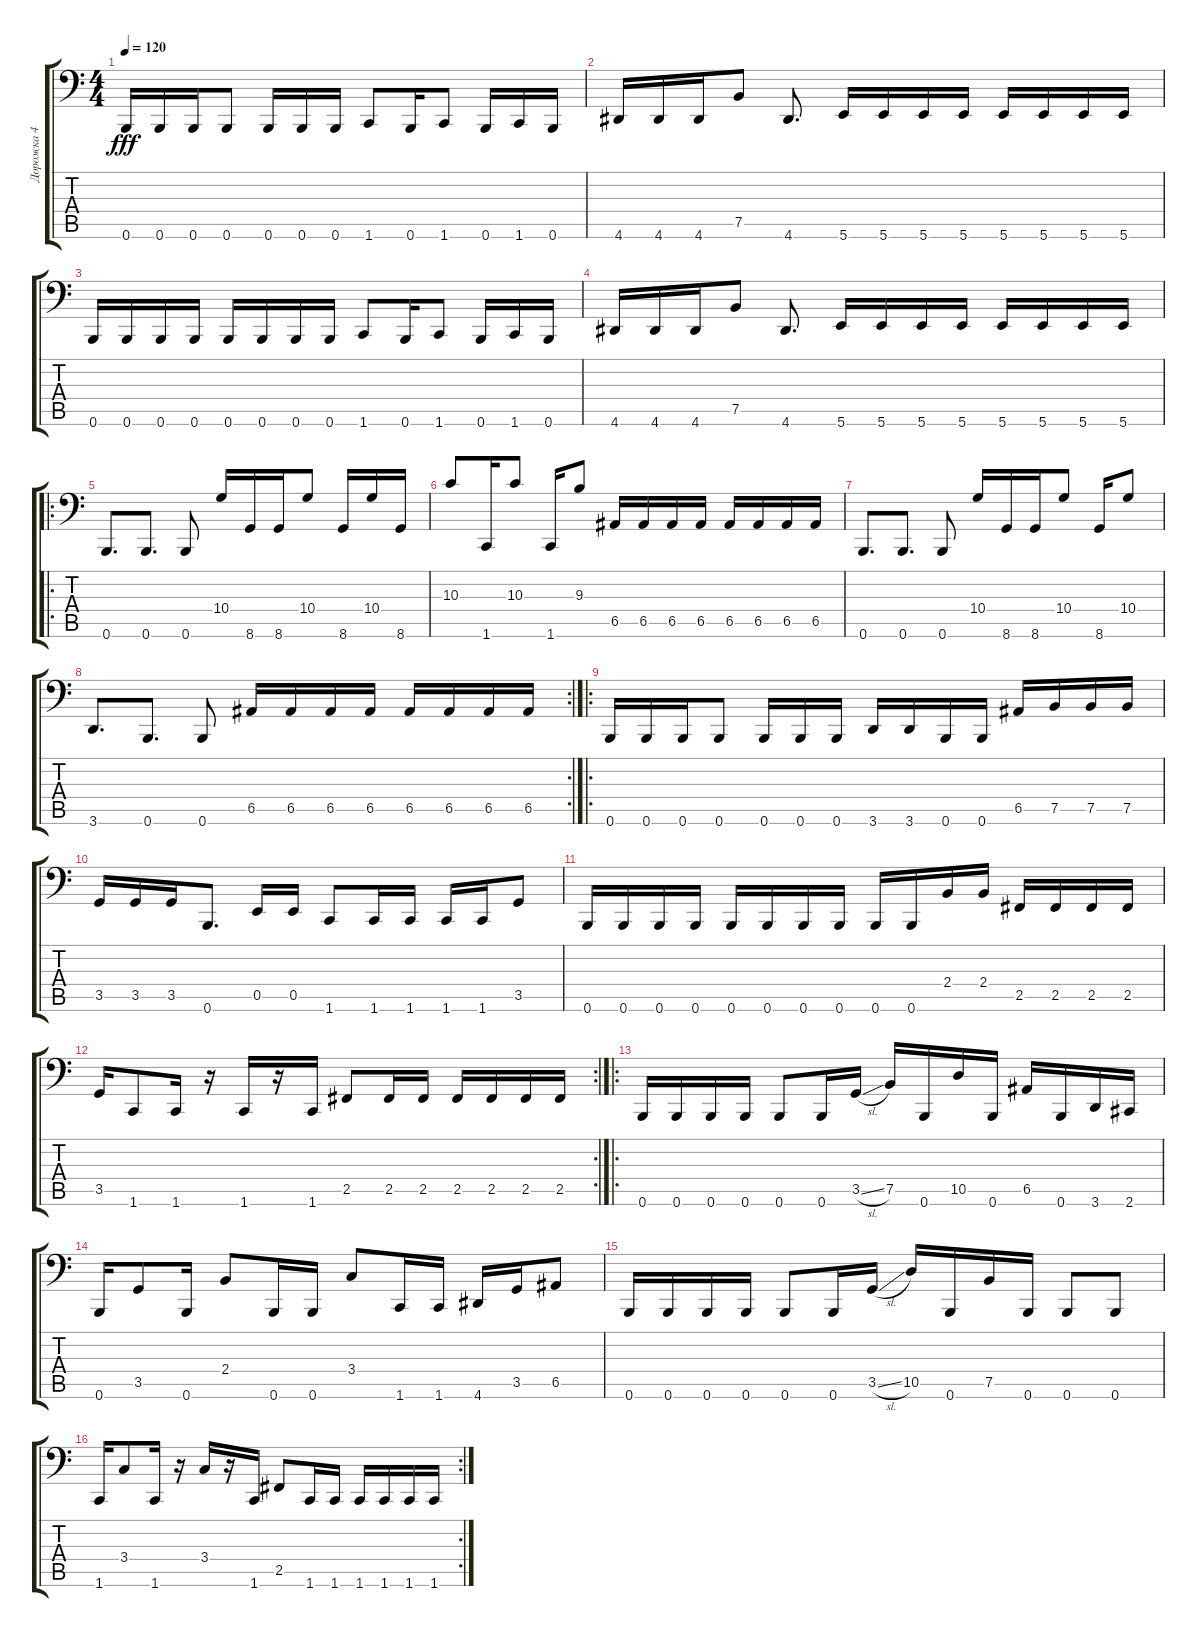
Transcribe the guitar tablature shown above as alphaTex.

\track ("Дорожка 4" "Дорожка 4") {solo instrument electricbasspick}
\staff {score tabs}
\tuning (B2 Gb2 D2 A1 E1 B0) {hide}
\ts (4 4)
\tempo 120
\clef f4
\ks c
0.6.16{dy fff} 0.6.16 0.6.16 0.6.8 0.6.16 0.6.16 0.6.16 1.6.8 0.6.16 1.6.8 0.6.16 1.6.16 0.6.16 |
4.6.16 4.6.16 4.6.16 7.5.8 4.6.8{d} 5.6.16 5.6.16 5.6.16 5.6.16 5.6.16 5.6.16 5.6.16 5.6.16 |
0.6.16 0.6.16 0.6.16 0.6.16 0.6.16 0.6.16 0.6.16 0.6.16 1.6.8 0.6.16 1.6.8 0.6.16 1.6.16 0.6.16 |
4.6.16 4.6.16 4.6.16 7.5.8 4.6.8{d} 5.6.16 5.6.16 5.6.16 5.6.16 5.6.16 5.6.16 5.6.16 5.6.16 |
\ro
0.6.8{d} 0.6.8{d} 0.6.8 10.4.16 8.6.16 8.6.16 10.4.8 8.6.16 10.4.16 8.6.16 |
10.3.8 1.6.16 10.3.8 1.6.16 9.3.8 6.5.16 6.5.16 6.5.16 6.5.16 6.5.16 6.5.16 6.5.16 6.5.16 |
0.6.8{d} 0.6.8{d} 0.6.8 10.4.16 8.6.16 8.6.16 10.4.8 8.6.16 10.4.8 |
\rc 2
3.6.8{d} 0.6.8{d} 0.6.8 6.5.16 6.5.16 6.5.16 6.5.16 6.5.16 6.5.16 6.5.16 6.5.16 |
\ro
0.6.16 0.6.16 0.6.16 0.6.8 0.6.16 0.6.16 0.6.16 3.6.16 3.6.16 0.6.16 0.6.16 6.5.16 7.5.16 7.5.16 7.5.16 |
3.5.16 3.5.16 3.5.16 0.6.8{d} 0.5.16 0.5.16 1.6.8 1.6.16 1.6.16 1.6.16 1.6.16 3.5.8 |
0.6.16 0.6.16 0.6.16 0.6.16 0.6.16 0.6.16 0.6.16 0.6.16 0.6.16 0.6.16 2.4.16 2.4.16 2.5.16 2.5.16 2.5.16 2.5.16 |
\rc 2
3.5.16 1.6.8 1.6.16 r.16 1.6.16 r.16 1.6.16 2.5.8 2.5.16 2.5.16 2.5.16 2.5.16 2.5.16 2.5.16 |
\ro
0.6.16 0.6.16 0.6.16 0.6.16 0.6.8 0.6.16 3.5{sl}.16 7.5.16 0.6.16 10.5.16 0.6.16 6.5.16 0.6.16 3.6.16 2.6.16 |
0.6.16 3.5.8 0.6.16 2.4.8 0.6.16 0.6.16 3.4.8 1.6.16 1.6.16 4.6.16 3.5.16 6.5.8 |
0.6.16 0.6.16 0.6.16 0.6.16 0.6.8 0.6.16 3.5{sl}.16 10.5.16 0.6.16 7.5.16 0.6.16 0.6.8 0.6.8 |
\rc 2
1.6.16 3.4.8 1.6.16 r.16 3.4.16 r.16 1.6.16 2.5.8 1.6.16 1.6.16 1.6.16 1.6.16 1.6.16 1.6.16
